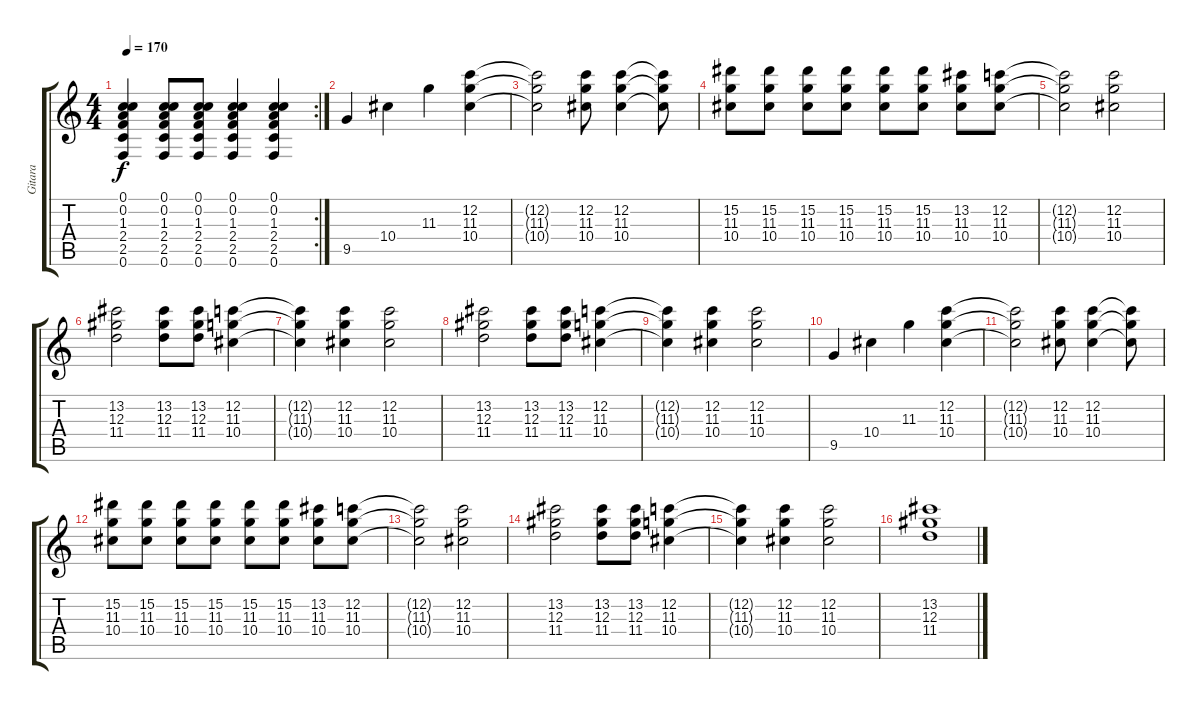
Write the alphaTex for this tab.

\track ("Gitara" "Gitara") {instrument electricguitarclean}
\staff {score tabs}
\tuning (C4 C4 Ab3 Eb3 Bb2 F2) {hide}
\rc 2
\ts (4 4)
\tempo 170
\clef g2
\ks c
(0.1 0.2 1.3 2.4 2.5 0.6).4{dy f} (0.1 0.2 1.3 2.4 2.5 0.6).8 (0.1 0.2 1.3 2.4 2.5 0.6).8 (0.1 0.2 1.3 2.4 2.5 0.6).4 (0.1 0.2 1.3 2.4 2.5 0.6).4 |
9.5.4 10.4.4 11.3.4 (12.2 11.3 10.4).4 |
(12.2{t} 11.3{t} 10.4{t}).2 (12.2 11.3 10.4).8 (12.2 11.3 10.4).4 (12.2{t} 11.3{t} 10.4{t}).8 |
(15.2 11.3 10.4).8 (15.2 11.3 10.4).8 (15.2 11.3 10.4).8 (15.2 11.3 10.4).8 (15.2 11.3 10.4).8 (15.2 11.3 10.4).8 (13.2 11.3 10.4).8 (12.2 11.3 10.4).8 |
(12.2{t} 11.3{t} 10.4{t}).2 (12.2 11.3 10.4).2 |
(13.2 12.3 11.4).2 (13.2 12.3 11.4).8 (13.2 12.3 11.4).8 (12.2 11.3 10.4).4 |
(12.2{t} 11.3{t} 10.4{t}).4 (12.2 11.3 10.4).4 (12.2 11.3 10.4).2 |
(13.2 12.3 11.4).2 (13.2 12.3 11.4).8 (13.2 12.3 11.4).8 (12.2 11.3 10.4).4 |
(12.2{t} 11.3{t} 10.4{t}).4 (12.2 11.3 10.4).4 (12.2 11.3 10.4).2 |
9.5.4 10.4.4 11.3.4 (12.2 11.3 10.4).4 |
(12.2{t} 11.3{t} 10.4{t}).2 (12.2 11.3 10.4).8 (12.2 11.3 10.4).4 (12.2{t} 11.3{t} 10.4{t}).8 |
(15.2 11.3 10.4).8 (15.2 11.3 10.4).8 (15.2 11.3 10.4).8 (15.2 11.3 10.4).8 (15.2 11.3 10.4).8 (15.2 11.3 10.4).8 (13.2 11.3 10.4).8 (12.2 11.3 10.4).8 |
(12.2{t} 11.3{t} 10.4{t}).2 (12.2 11.3 10.4).2 |
(13.2 12.3 11.4).2 (13.2 12.3 11.4).8 (13.2 12.3 11.4).8 (12.2 11.3 10.4).4 |
(12.2{t} 11.3{t} 10.4{t}).4 (12.2 11.3 10.4).4 (12.2 11.3 10.4).2 |
(13.2 12.3 11.4).1
